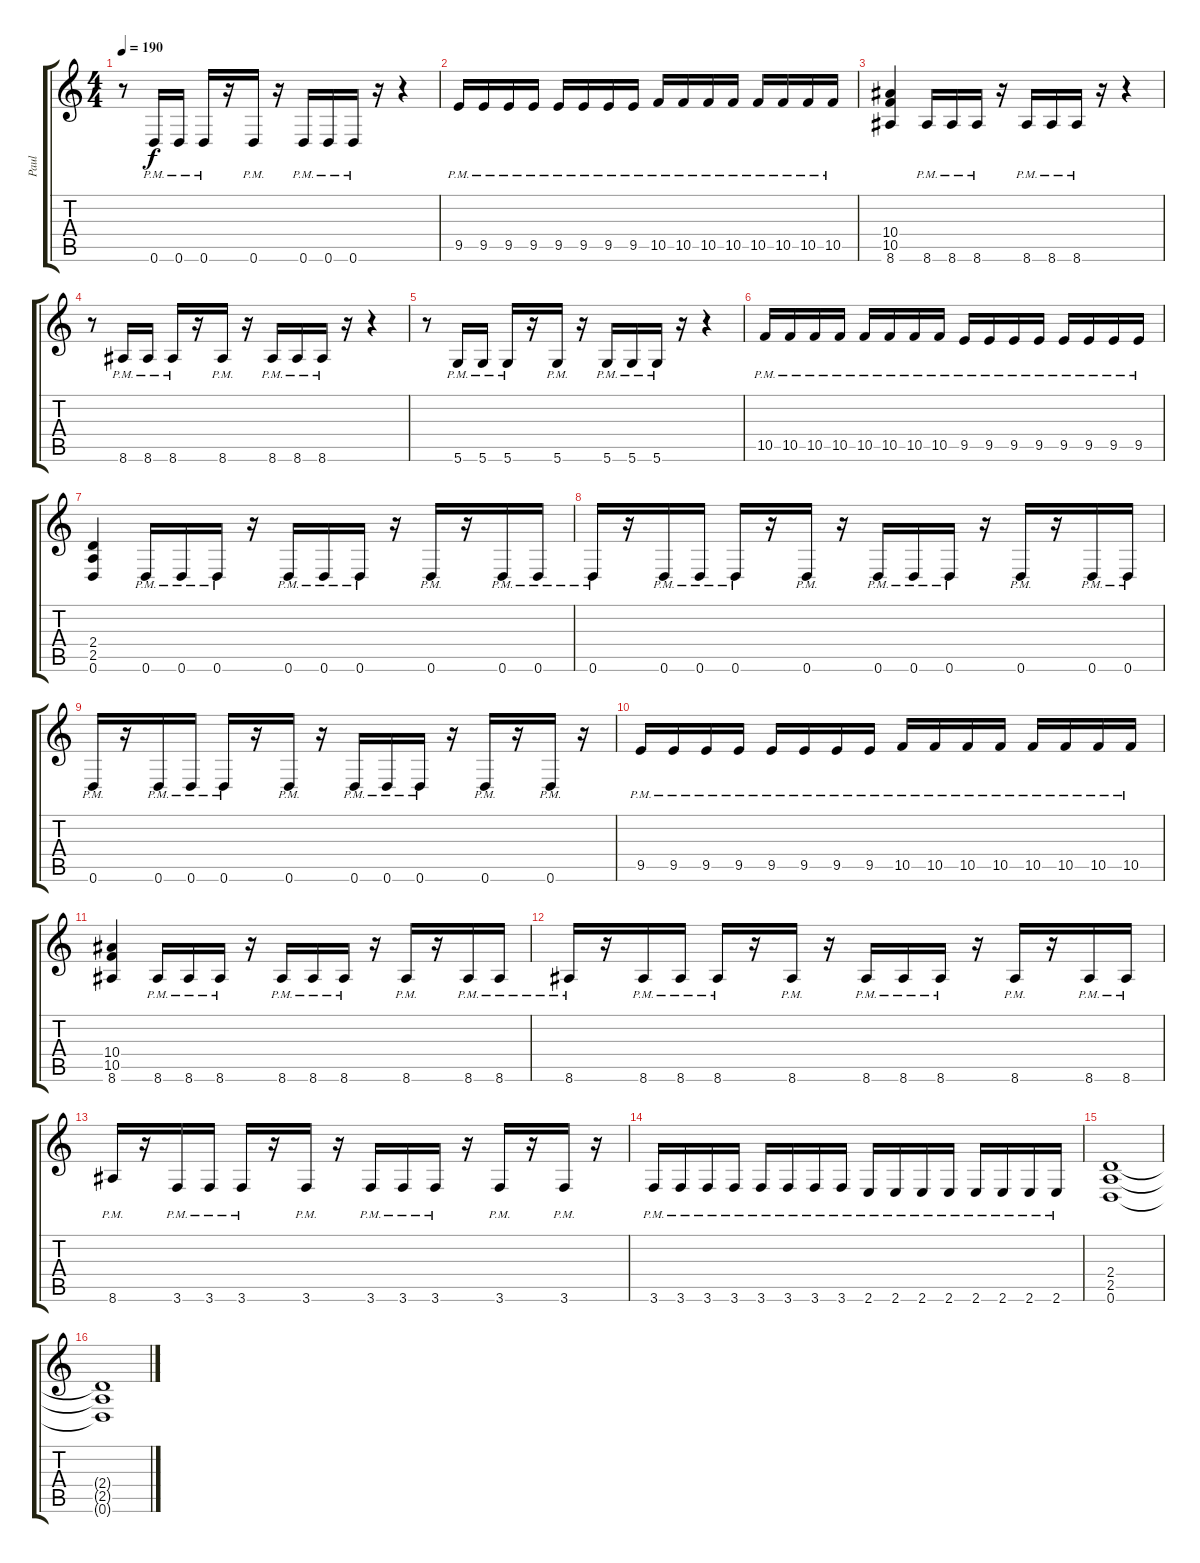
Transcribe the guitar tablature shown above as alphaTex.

\track ("Paul" "Paul") {instrument distortionguitar}
\staff {score tabs}
\tuning (D4 A3 F3 C3 G2 D2) {hide}
\ts (4 4)
\tempo 190
\clef g2
\ks c
r.8{dy f} 0.6{pm}.16 0.6{pm}.16 0.6{pm}.16 r.16 0.6{pm}.16 r.16 0.6{pm}.16 0.6{pm}.16 0.6{pm}.16 r.16 r.4 |
9.5{pm}.16 9.5{pm}.16 9.5{pm}.16 9.5{pm}.16 9.5{pm}.16 9.5{pm}.16 9.5{pm}.16 9.5{pm}.16 10.5{pm}.16 10.5{pm}.16 10.5{pm}.16 10.5{pm}.16 10.5{pm}.16 10.5{pm}.16 10.5{pm}.16 10.5{pm}.16 |
(10.4 10.5 8.6).4 8.6{pm}.16 8.6{pm}.16 8.6{pm}.16 r.16 8.6{pm}.16 8.6{pm}.16 8.6{pm}.16 r.16 r.4 |
r.8 8.6{pm}.16 8.6{pm}.16 8.6{pm}.16 r.16 8.6{pm}.16 r.16 8.6{pm}.16 8.6{pm}.16 8.6{pm}.16 r.16 r.4 |
r.8 5.6{pm}.16 5.6{pm}.16 5.6{pm}.16 r.16 5.6{pm}.16 r.16 5.6{pm}.16 5.6{pm}.16 5.6{pm}.16 r.16 r.4 |
10.5{pm}.16 10.5{pm}.16 10.5{pm}.16 10.5{pm}.16 10.5{pm}.16 10.5{pm}.16 10.5{pm}.16 10.5{pm}.16 9.5{pm}.16 9.5{pm}.16 9.5{pm}.16 9.5{pm}.16 9.5{pm}.16 9.5{pm}.16 9.5{pm}.16 9.5{pm}.16 |
(2.4 2.5 0.6).4 0.6{pm}.16 0.6{pm}.16 0.6{pm}.16 r.16 0.6{pm}.16 0.6{pm}.16 0.6{pm}.16 r.16 0.6{pm}.16 r.16 0.6{pm}.16 0.6{pm}.16 |
0.6{pm}.16 r.16 0.6{pm}.16 0.6{pm}.16 0.6{pm}.16 r.16 0.6{pm}.16 r.16 0.6{pm}.16 0.6{pm}.16 0.6{pm}.16 r.16 0.6{pm}.16 r.16 0.6{pm}.16 0.6{pm}.16 |
0.6{pm}.16 r.16 0.6{pm}.16 0.6{pm}.16 0.6{pm}.16 r.16 0.6{pm}.16 r.16 0.6{pm}.16 0.6{pm}.16 0.6{pm}.16 r.16 0.6{pm}.16 r.16 0.6{pm}.16 r.16 |
9.5{pm}.16 9.5{pm}.16 9.5{pm}.16 9.5{pm}.16 9.5{pm}.16 9.5{pm}.16 9.5{pm}.16 9.5{pm}.16 10.5{pm}.16 10.5{pm}.16 10.5{pm}.16 10.5{pm}.16 10.5{pm}.16 10.5{pm}.16 10.5{pm}.16 10.5{pm}.16 |
(10.4 10.5 8.6).4 8.6{pm}.16 8.6{pm}.16 8.6{pm}.16 r.16 8.6{pm}.16 8.6{pm}.16 8.6{pm}.16 r.16 8.6{pm}.16 r.16 8.6{pm}.16 8.6{pm}.16 |
8.6{pm}.16 r.16 8.6{pm}.16 8.6{pm}.16 8.6{pm}.16 r.16 8.6{pm}.16 r.16 8.6{pm}.16 8.6{pm}.16 8.6{pm}.16 r.16 8.6{pm}.16 r.16 8.6{pm}.16 8.6{pm}.16 |
8.6{pm}.16 r.16 3.6{pm}.16 3.6{pm}.16 3.6{pm}.16 r.16 3.6{pm}.16 r.16 3.6{pm}.16 3.6{pm}.16 3.6{pm}.16 r.16 3.6{pm}.16 r.16 3.6{pm}.16 r.16 |
3.6{pm}.16 3.6{pm}.16 3.6{pm}.16 3.6{pm}.16 3.6{pm}.16 3.6{pm}.16 3.6{pm}.16 3.6{pm}.16 2.6{pm}.16 2.6{pm}.16 2.6{pm}.16 2.6{pm}.16 2.6{pm}.16 2.6{pm}.16 2.6{pm}.16 2.6{pm}.16 |
(2.4 2.5 0.6).1 |
(2.4{t} 2.5{t} 0.6{t}).1
